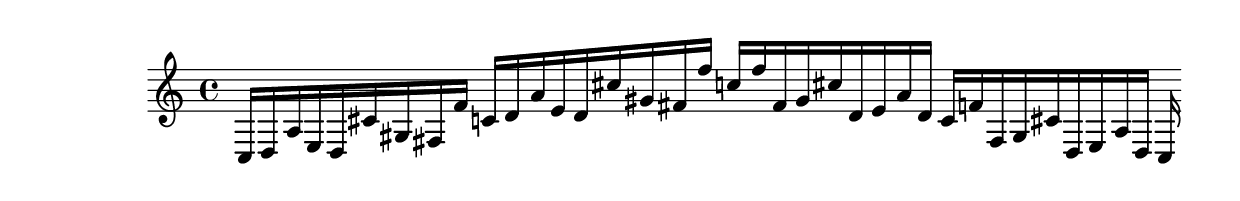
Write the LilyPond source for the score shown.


\new PianoStaff <<
\cadenzaOn
\new Staff = "right" {
\clef treble
    c16 [ d a e d cis' gis fis f' ]
    c' [ d' a' e' d' cis'' gis' fis' f'' ]
    c'' [ f'' fis' gis' cis'' d' e' a' d' ]
    c' [ f' fis gis cis' d e a d ]
    c
}
>>
